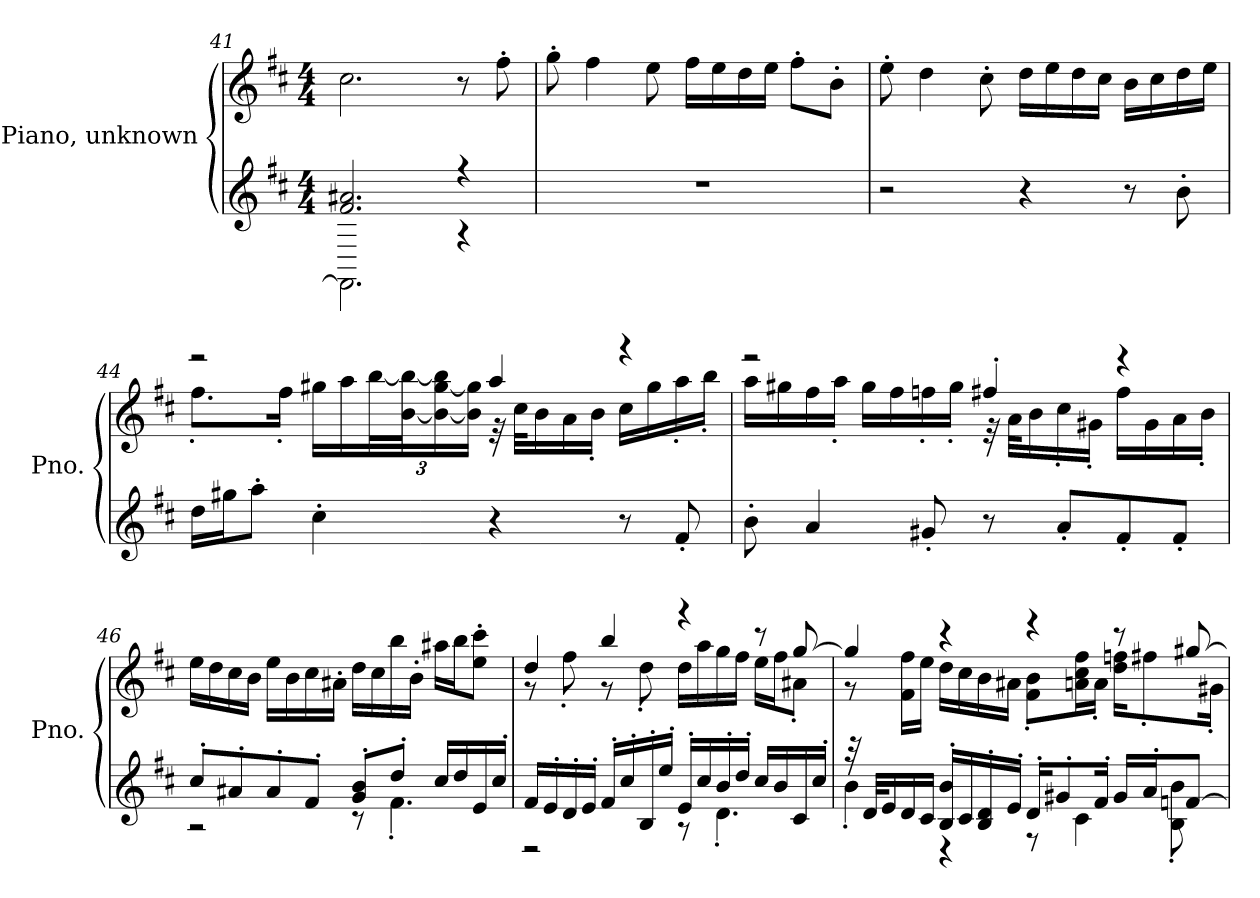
**kern	**kern
*part1	*part1
*staff2	*staff1
*I"Piano, unknown	*
*I'Pno.	*
!!LO:PB:g=z
*clefG2	*clefG2
*k[f#c#]	*k[f#c#]
*M4/4	*M4/4
=41	=41
*^	*
2.f#/ 2.a#X/	2.FF#\]	2.cc#\
4r	4r	8r
.	.	8ff#'\
*v	*v	*
=42	=42
1r	8gg'\
.	4ff#\
.	8ee\
.	16ff#\LL
.	16ee\
.	16dd\
.	16ee\JJ
.	8ff#'\L
.	8b'\J
=43	=43
2r	8ee'\
.	4dd\
.	8cc#'\
4r	16dd\LL
.	16ee\
.	16dd\
.	16cc#\JJ
8r	16b\LL
.	16cc#\
8b'\	16dd\
.	16ee\JJ
!!LO:LB:g=z
=44	=44
*	*^
16dd\LL	2r	8.ff#'\L
16gg#X\J	.	.
8aa'\J	.	.
.	.	16ff#'\Jk
4cc#'\	.	16gg#X\LL
.	.	16aa\
*	*	*Xbrackettup
.	.	[48bb\L
.	.	[48b\ 48bb\_J
.	.	24b\_ [24gg#\ 24bb\]
.	.	24b\] 24gg#\]JJ
4r	4aa/	32r
.	.	32cc#\KLL
.	.	16b\
.	.	16a\
.	.	16b'\JJ
8r	4r	16cc#\LL
.	.	16gg#\
8f#'/	.	16aa'\
.	.	16bb'\JJ
=45	=45	=45
8b'\	2r	16aa\LL
.	.	16gg#X\
4a/	.	16ff#\
.	.	16aa'\JJ
.	.	16gg#\LL
.	.	16ff#\
8g#X'/	.	16ffn'\
.	.	16gg#'\JJ
8r	4ff#X'/	32r
.	.	32a\KLL
.	.	16b\
8a'/L	.	16cc#'\
.	.	16g#X'\JJ
8f#'/	4r	16ff#\LL
.	.	16g#\
8f#'/J	.	16a\
.	.	16b'\JJ
*	*v	*v
!!LO:LB:g=z
=46	=46
*^	*
8cc#'/L	2r	16ee\LL
.	.	16dd\
8a#X'/	.	16cc#\
.	.	16b\JJ
8a#'/	.	16ee\LL
.	.	16b\
8f#'/J	.	16cc#\
.	.	16a#X'\JJ
8g/' 8b/'L	8r	16dd\LL
.	.	16cc#\
8dd'/J	4.f#'\	16bb\
.	.	16b'\JJ
16cc#/LL	.	16aa#X\LL
16dd/	.	16bb\J
16e/	.	8ee\' 8ccc#\'J
16cc#'/JJ	.	.
=47	=47	=47
*	*	*^
16f#/LL	2r	4dd/	8r
16e'/	.	.	.
16d'/	.	.	8ff#'\
16e'/JJ	.	.	.
16f#'/LL	.	4bb/	8r
16cc#'/	.	.	.
16B'/	.	.	8dd'\
16ee'/JJ	.	.	.
16e'/LL	8r	4r	16dd\LL
16cc#/	.	.	16aa\
16b'/	4.d'\	.	16gg\
16dd'/JJ	.	.	16ff#\JJ
16cc#/LL	.	8r	16ee\LL
16b/	.	.	16ff#\J
16c#/	.	[8gg/	8a#X'\J
16cc#'/JJ	.	.	.
!!LO:LB:g=z	!!
=48	=48	=48	=48
32r	4b'\	4gg/]	8r
32d/KLL	.	.	.
16e/	.	.	.
16d/	.	.	16f#\ 16ff#\LL
16c#/JJ	.	.	16ee\JJ
16B/' 16b/'LL	4r	4r	16dd\LL
16c#/	.	.	16cc#\
16B/' 16d/'	.	.	16b\
16e'/JJ	.	.	16a#X\JJ
16d'/KL	8r	4r	8f#\' 8b\'L
8g#X'/	.	.	.
.	4c#\	.	16an\ 16cc#\ 16ff#\L
16f#'/Jk	.	.	16a'\JJ
16g#/LL	.	8r	16dd\ 16ffn\KL
16a'/J	.	.	8ff#X'\
[8fn/J	8B\' 8b\'	[8gg#X/	.
.	.	.	16g#X'\Jk
*v	*v	*	*
*	*v	*v
=	=
*-	*-
